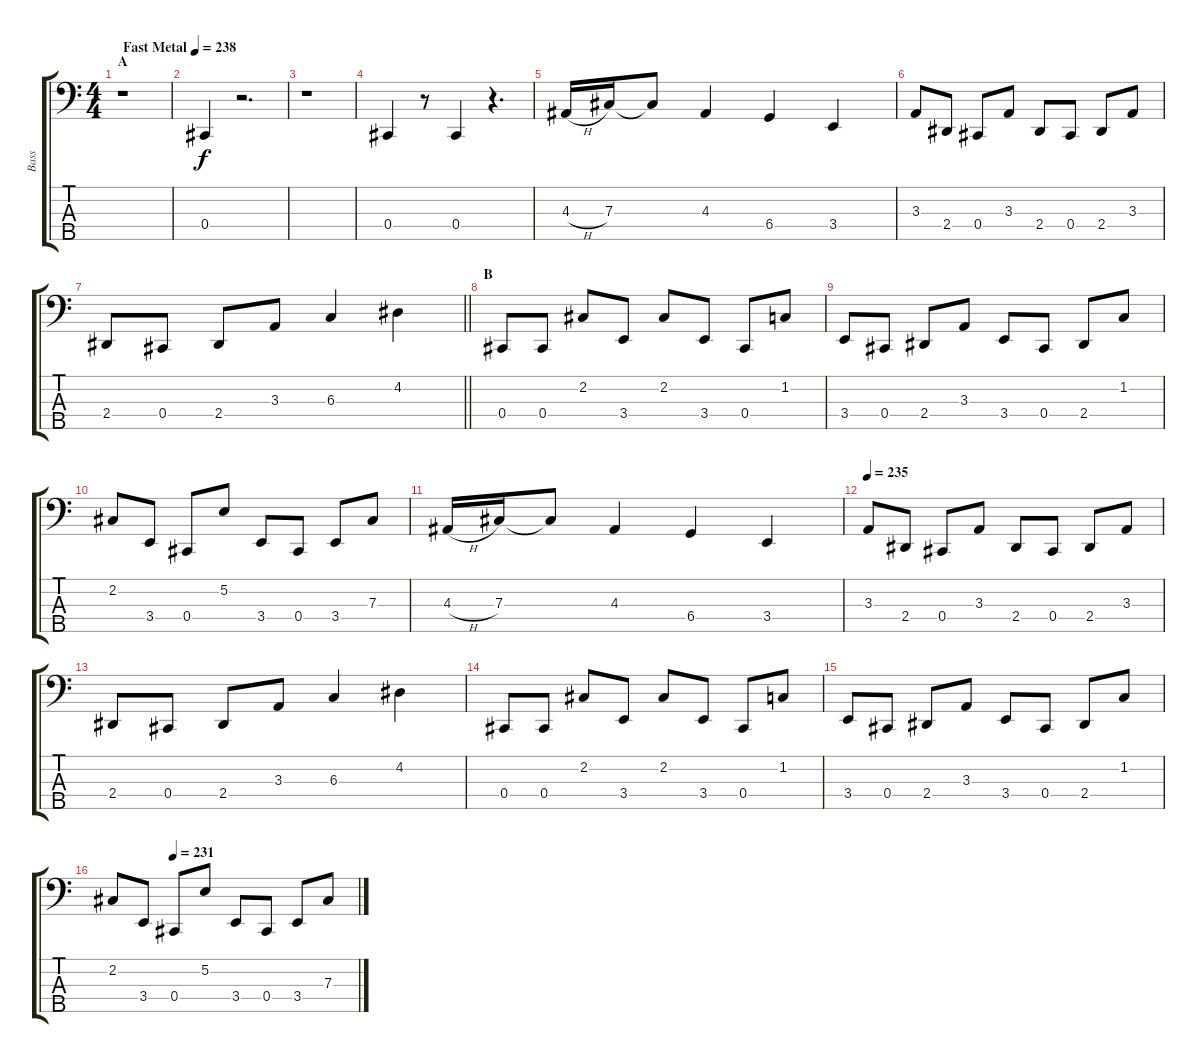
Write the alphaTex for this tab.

\track ("Bass" "Bass") {instrument electricbassfinger}
\staff {score tabs}
\tuning (E2 B1 Gb1 Db1 Ab0) {hide}
\ts (4 4)
\section ("" "A")
\tempo (238 "Fast Metal")
\clef f4
\ks c
r.1{dy f instrument electricbassfinger} |
0.4.4 r.2{d} |
r.1 |
0.4.4 r.8 0.4.4 r.4{d} |
4.3{h}.16 7.3.16 7.3{t}.8 4.3.4 6.4.4 3.4.4 |
3.3.8 2.4.8 0.4.8 3.3.8 2.4.8 0.4.8 2.4.8 3.3.8 |
\barLineRight lightlight
2.4.8 0.4.8 2.4.8 3.3.8 6.3.4 4.2.4 |
\section ("" "B")
0.4.8 0.4.8 2.2.8 3.4.8 2.2.8 3.4.8 0.4.8 1.2.8 |
3.4.8 0.4.8 2.4.8 3.3.8 3.4.8 0.4.8 2.4.8 1.2.8 |
2.2.8 3.4.8 0.4.8 5.2.8 3.4.8 0.4.8 3.4.8 7.3.8 |
4.3{h}.16 7.3.16 7.3{t}.8 4.3.4 6.4.4 3.4.4 |
\tempo 235
3.3.8 2.4.8 0.4.8 3.3.8 2.4.8 0.4.8 2.4.8 3.3.8 |
2.4.8 0.4.8 2.4.8 3.3.8 6.3.4 4.2.4 |
0.4.8 0.4.8 2.2.8 3.4.8 2.2.8 3.4.8 0.4.8 1.2.8 |
3.4.8 0.4.8 2.4.8 3.3.8 3.4.8 0.4.8 2.4.8 1.2.8 |
\tempo (231 0.25)
2.2.8 3.4.8 0.4.8 5.2.8 3.4.8 0.4.8 3.4.8 7.3.8
